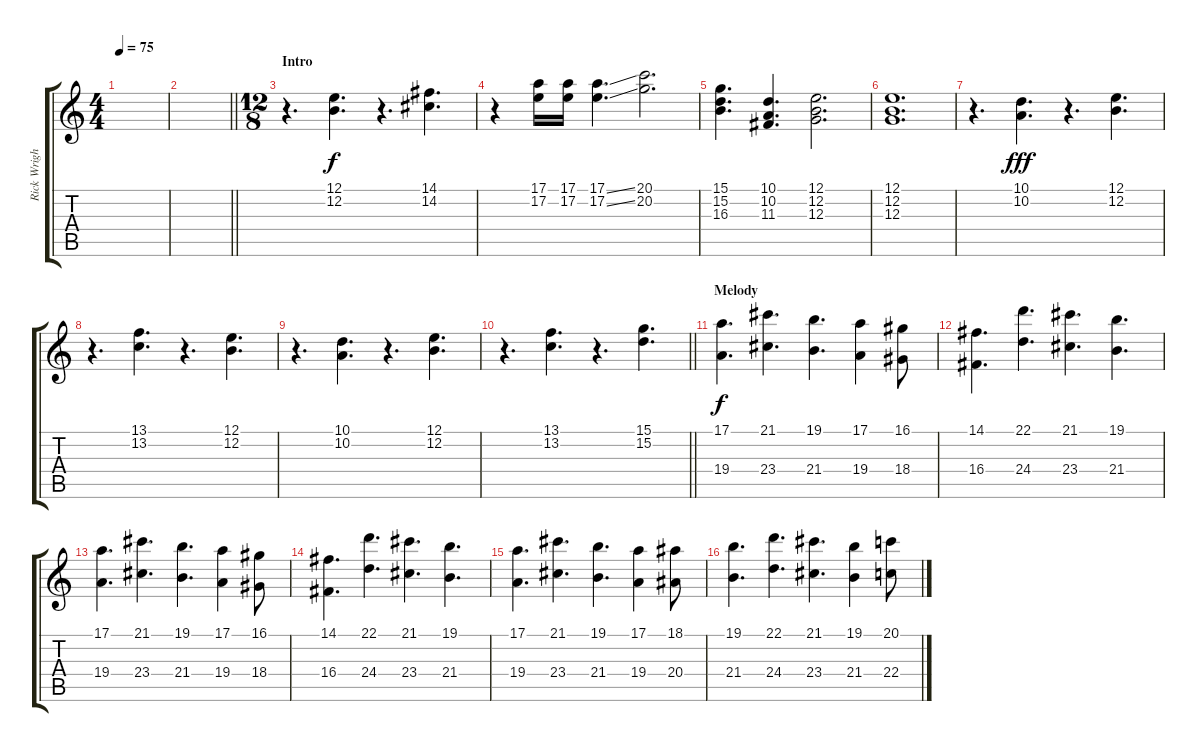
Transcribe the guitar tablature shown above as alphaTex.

\track ("Rick Wright (Organ)" "Rick Wrigh") {instrument rockorgan}
\staff {score tabs}
\tuning (E4 B3 G3 D3 A2 E2) {hide}
\ts (4 4)
\tempo 75
\clef g2
\ks c
|
\barLineRight lightlight
|
\ts (12 8)
\section ("" "Intro")
r.4{d volume 13 balance 8 instrument rockorgan} (12.1 12.2).4{d} r.4{d} (14.1 14.2).4{d} |
r.4 (17.1 17.2).16 (17.1 17.2).16 (17.1{ss} 17.2{ss}).4{d} (20.1 20.2).2{d} |
(15.1 15.2 16.3).4{d} (10.1 10.2 11.3).4{d} (12.1 12.2 12.3).2{d} |
(12.1 12.2 12.3).1{d} |
r.4{d} (10.1 10.2).4{d dy fff} r.4{d} (12.1 12.2).4{d} |
r.4{d} (13.1 13.2).4{d} r.4{d} (12.1 12.2).4{d} |
r.4{d} (10.1 10.2).4{d} r.4{d} (12.1 12.2).4{d} |
\barLineRight lightlight
r.4{d} (13.1 13.2).4{d} r.4{d} (15.1 15.2).4{d} |
\section ("" "Melody")
(17.1 19.4).4{d dy f volume 12} (21.1 23.4).4{d} (19.1 21.4).4{d} (17.1 19.4).4 (16.1 18.4).8 |
(14.1 16.4).4{d} (22.1 24.4).4{d} (21.1 23.4).4{d} (19.1 21.4).4{d} |
(17.1 19.4).4{d} (21.1 23.4).4{d} (19.1 21.4).4{d} (17.1 19.4).4 (16.1 18.4).8 |
(14.1 16.4).4{d} (22.1 24.4).4{d} (21.1 23.4).4{d} (19.1 21.4).4{d} |
(17.1 19.4).4{d volume 11} (21.1 23.4).4{d} (19.1 21.4).4{d} (17.1 19.4).4 (18.1 20.4).8 |
(19.1 21.4).4{d} (22.1 24.4).4{d} (21.1 23.4).4{d} (19.1 21.4).4 (20.1 22.4).8
